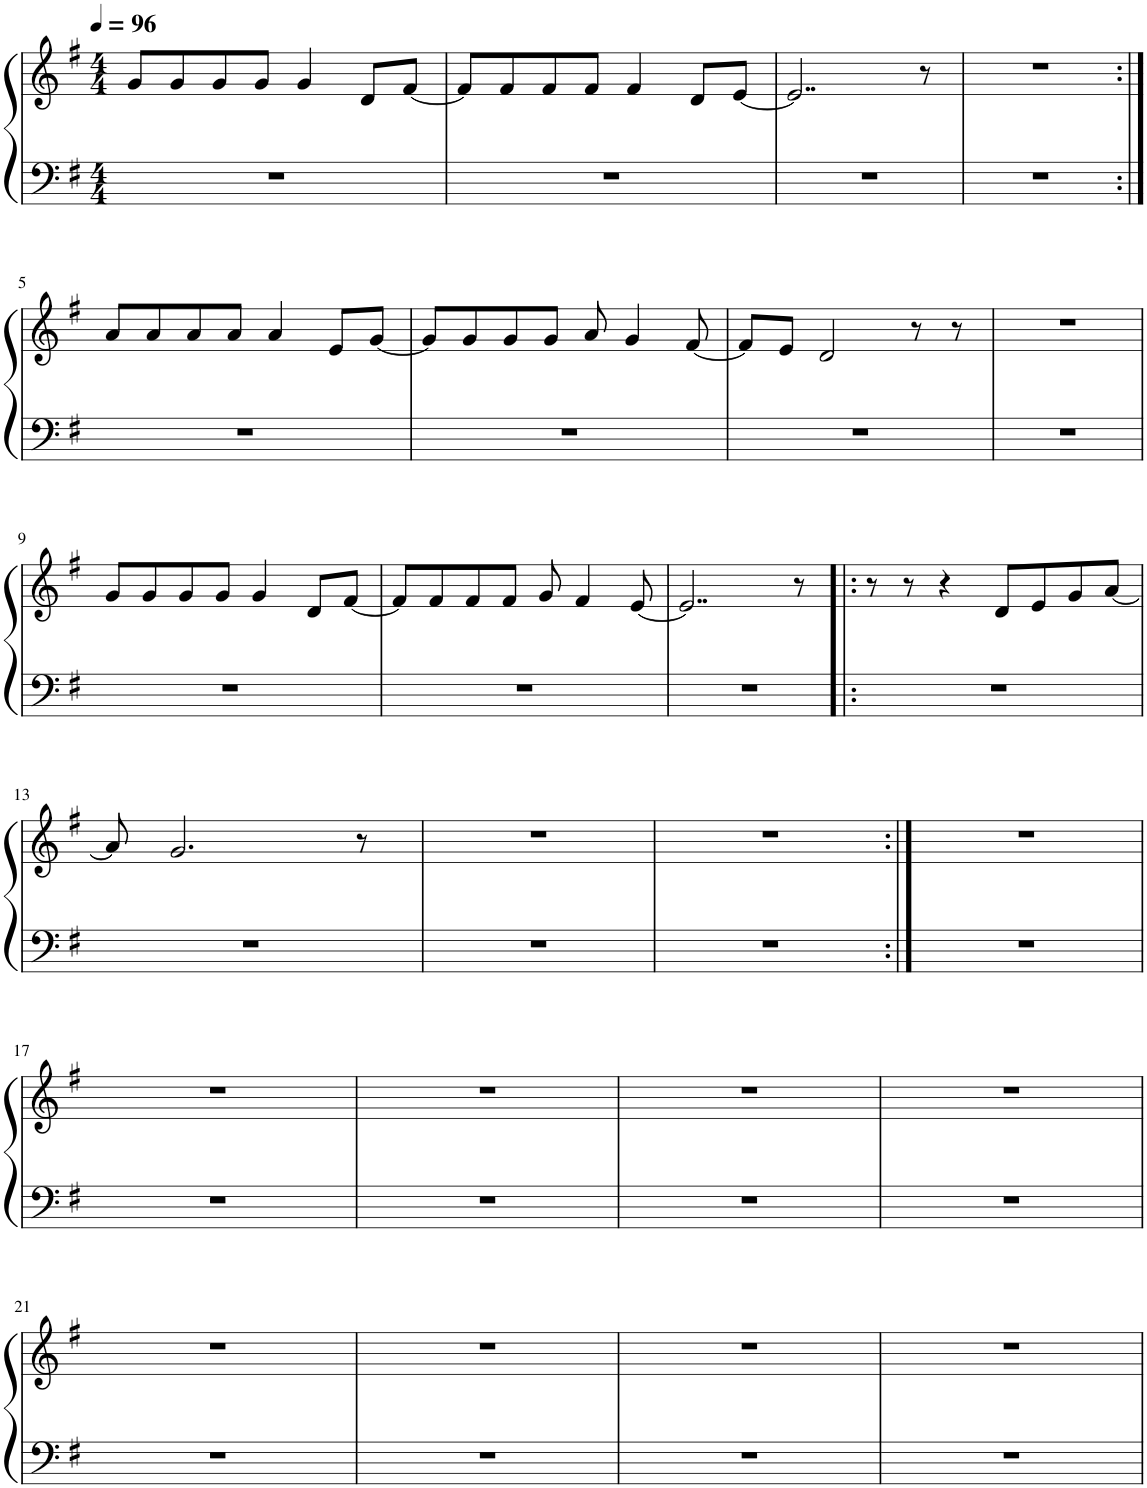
**kern	**kern
*part1	*part1
*staff2	*staff1
*I"Piano	*
*I'Pno.	*
*clefF4	*clefG2
*k[f#]	*k[f#]
*M4/4	*M4/4
*MM96	*MM96
=1	=1
1r	8g/L
.	8g/
.	8g/
.	8g/J
.	4g/
.	8d/L
.	[8f#/J
=2	=2
1r	8f#/L]
.	8f#/
.	8f#/
.	8f#/J
.	4f#/
.	8d/L
.	[8e/J
=3	=3
1r	2..e/]
.	8r
=4	=4
1r	1r
!!LO:LB:g=z
=5:|!	=5:|!
1r	8a/L
.	8a/
.	8a/
.	8a/J
.	4a/
.	8e/L
.	[8g/J
=6	=6
1r	8g/L]
.	8g/
.	8g/
.	8g/J
.	8a/
.	4g/
.	[8f#/
=7	=7
1r	8f#/L]
.	8e/J
.	2d/
.	8r
.	8r
=8	=8
1r	1r
!!LO:LB:g=z
=9	=9
1r	8g/L
.	8g/
.	8g/
.	8g/J
.	4g/
.	8d/L
.	[8f#/J
=10	=10
1r	8f#/L]
.	8f#/
.	8f#/
.	8f#/J
.	8g/
.	4f#/
.	[8e/
=11	=11
1r	2..e/]
.	8r
=12!|:	=12!|:
1r	8r
.	8r
.	4r
.	8d/L
.	8e/
.	8g/
.	[8a/J
!!LO:LB:g=z
=13	=13
1r	8a/]
.	2.g/
.	8r
=14	=14
1r	1r
=15	=15
1r	1r
=16:|!	=16:|!
1r	1r
!!LO:LB:g=z
=17	=17
1r	1r
=18	=18
1r	1r
=19	=19
1r	1r
=20	=20
1r	1r
!!LO:LB:g=z
=21	=21
1r	1r
=22	=22
1r	1r
=23	=23
1r	1r
=24	=24
1r	1r
=	=
*-	*-
